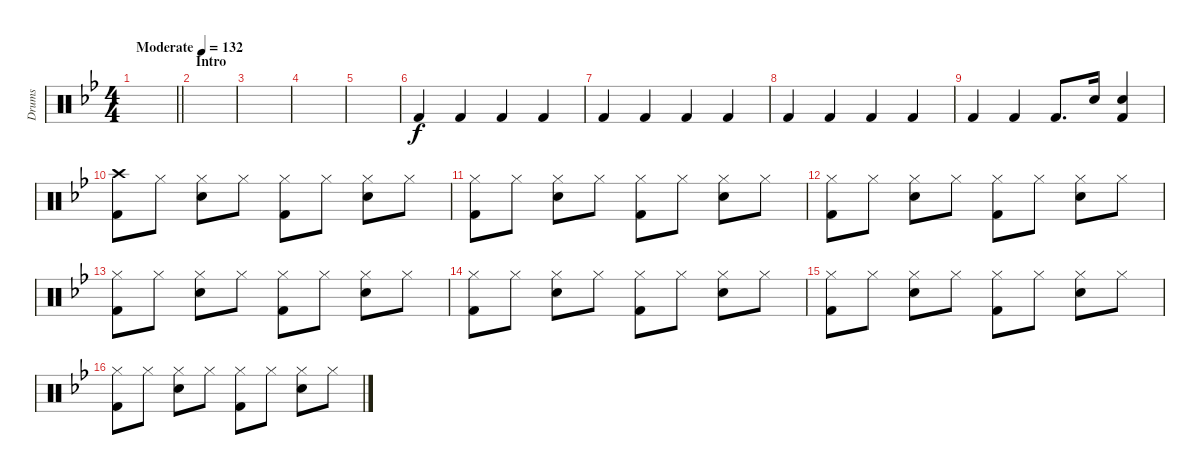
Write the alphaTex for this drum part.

\track ("Drums" "Drums") {instrument percussion}
\staff {score}
\articulation defaults
\ts (4 4)
\tempo (132 "Moderate")
\clef neutral
\barLineRight lightlight
\ks bb
|
\section ("" "Intro")
|
|
|
|
"Kick (hit) 2".4 "Kick (hit) 2".4 "Kick (hit) 2".4 "Kick (hit) 2".4 |
"Kick (hit) 2".4 "Kick (hit) 2".4 "Kick (hit) 2".4 "Kick (hit) 2".4 |
"Kick (hit) 2".4 "Kick (hit) 2".4 "Kick (hit) 2".4 "Kick (hit) 2".4 |
"Kick (hit) 2".4 "Kick (hit) 2".4 "Kick (hit) 2".8{d} "Snare (hit) 2".16 ("Snare (hit) 2" "Kick (hit) 2").4 |
("Crash high (hit)" "Kick (hit) 2").8 "Hi-Hat (closed)".8 ("Hi-Hat (closed)" "Snare (hit) 2").8 "Hi-Hat (closed)".8 ("Hi-Hat (closed)" "Kick (hit) 2").8 "Hi-Hat (closed)".8 ("Hi-Hat (closed)" "Snare (hit) 2").8 "Hi-Hat (closed)".8 |
("Hi-Hat (closed)" "Kick (hit) 2").8 "Hi-Hat (closed)".8 ("Hi-Hat (closed)" "Snare (hit) 2").8 "Hi-Hat (closed)".8 ("Hi-Hat (closed)" "Kick (hit) 2").8 "Hi-Hat (closed)".8 ("Hi-Hat (closed)" "Snare (hit) 2").8 "Hi-Hat (closed)".8 |
("Hi-Hat (closed)" "Kick (hit) 2").8 "Hi-Hat (closed)".8 ("Hi-Hat (closed)" "Snare (hit) 2").8 "Hi-Hat (closed)".8 ("Hi-Hat (closed)" "Kick (hit) 2").8 "Hi-Hat (closed)".8 ("Hi-Hat (closed)" "Snare (hit) 2").8 "Hi-Hat (closed)".8 |
("Hi-Hat (closed)" "Kick (hit) 2").8 "Hi-Hat (closed)".8 ("Hi-Hat (closed)" "Snare (hit) 2").8 "Hi-Hat (closed)".8 ("Hi-Hat (closed)" "Kick (hit) 2").8 "Hi-Hat (closed)".8 ("Hi-Hat (closed)" "Snare (hit) 2").8 "Hi-Hat (closed)".8 |
("Hi-Hat (closed)" "Kick (hit) 2").8 "Hi-Hat (closed)".8 ("Hi-Hat (closed)" "Snare (hit) 2").8 "Hi-Hat (closed)".8 ("Hi-Hat (closed)" "Kick (hit) 2").8 "Hi-Hat (closed)".8 ("Hi-Hat (closed)" "Snare (hit) 2").8 "Hi-Hat (closed)".8 |
("Hi-Hat (closed)" "Kick (hit) 2").8 "Hi-Hat (closed)".8 ("Hi-Hat (closed)" "Snare (hit) 2").8 "Hi-Hat (closed)".8 ("Hi-Hat (closed)" "Kick (hit) 2").8 "Hi-Hat (closed)".8 ("Hi-Hat (closed)" "Snare (hit) 2").8 "Hi-Hat (closed)".8 |
("Hi-Hat (closed)" "Kick (hit) 2").8 "Hi-Hat (closed)".8 ("Hi-Hat (closed)" "Snare (hit) 2").8 "Hi-Hat (closed)".8 ("Hi-Hat (closed)" "Kick (hit) 2").8 "Hi-Hat (closed)".8 ("Hi-Hat (closed)" "Snare (hit) 2").8 "Hi-Hat (closed)".8
